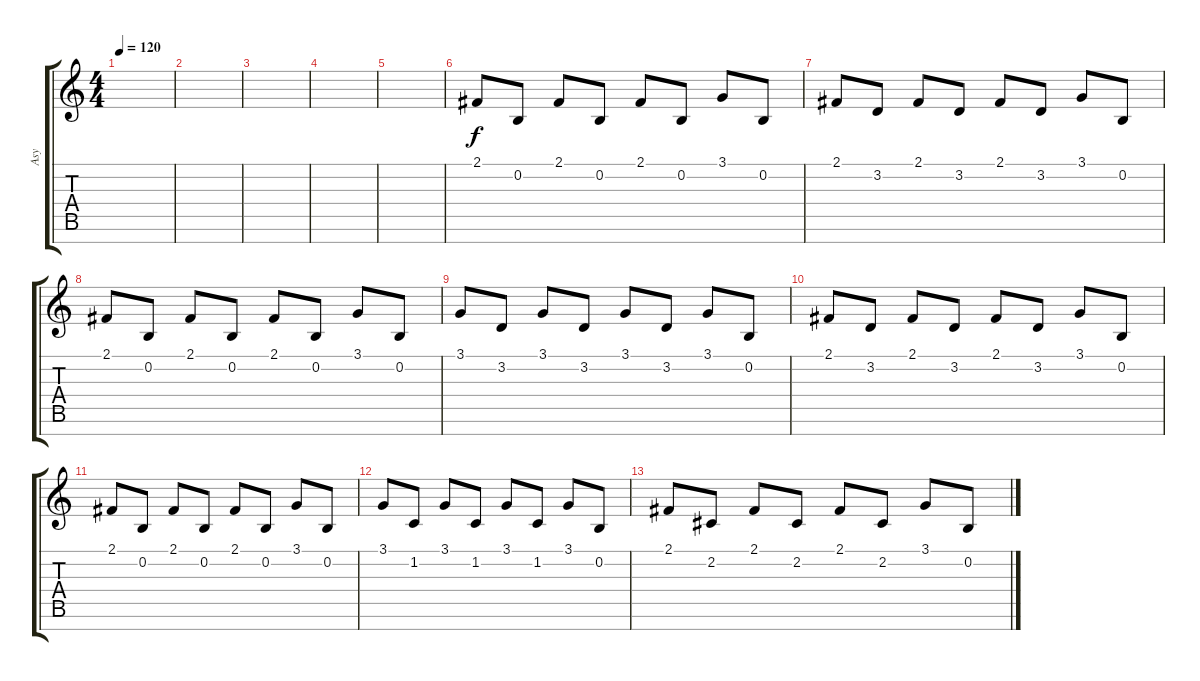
\track ("Asy" "Asy") {instrument acousticgrandpiano}
\staff {score tabs}
\tuning (E4 B3 G3 D3 A2 E2 B1) {hide}
\ts (4 4)
\tempo 120
\clef g2
\ks c
|
|
|
|
|
2.1.8 0.2.8 2.1.8 0.2.8 2.1.8 0.2.8 3.1.8 0.2.8 |
2.1.8 3.2.8 2.1.8 3.2.8 2.1.8 3.2.8 3.1.8 0.2.8 |
2.1.8 0.2.8 2.1.8 0.2.8 2.1.8 0.2.8 3.1.8 0.2.8 |
3.1.8 3.2.8 3.1.8 3.2.8 3.1.8 3.2.8 3.1.8 0.2.8 |
2.1.8 3.2.8 2.1.8 3.2.8 2.1.8 3.2.8 3.1.8 0.2.8 |
2.1.8 0.2.8 2.1.8 0.2.8 2.1.8 0.2.8 3.1.8 0.2.8 |
3.1.8 1.2.8 3.1.8 1.2.8 3.1.8 1.2.8 3.1.8 0.2.8 |
2.1.8 2.2.8 2.1.8 2.2.8 2.1.8 2.2.8 3.1.8 0.2.8
